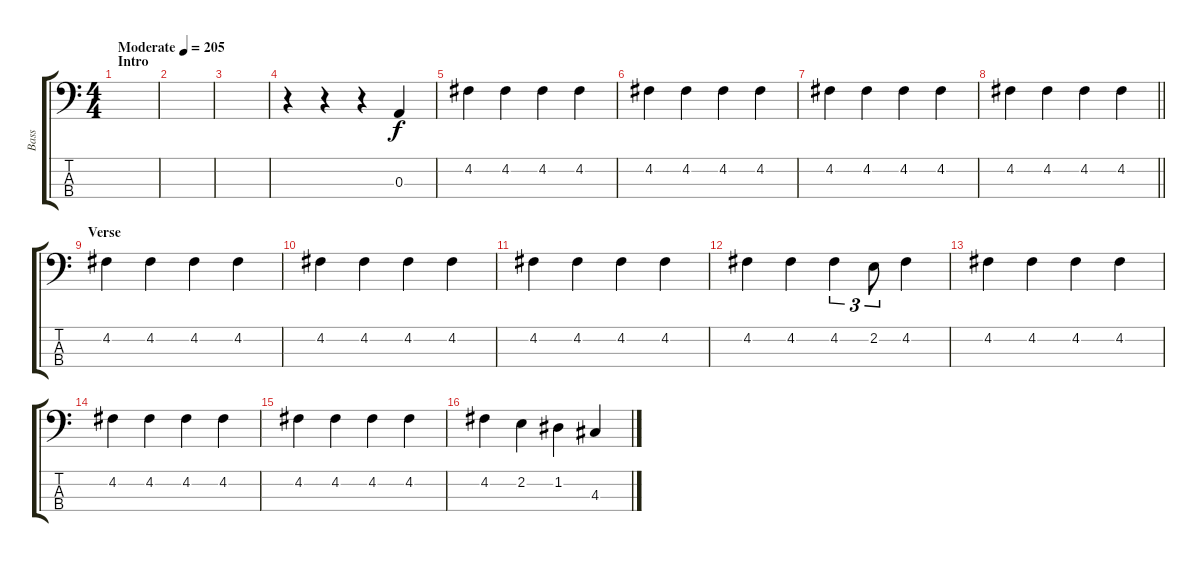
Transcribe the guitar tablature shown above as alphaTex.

\track ("Bass" "Bass") {instrument electricbasspick}
\staff {score tabs}
\tuning (G2 D2 A1 E1) {hide}
\ts (4 4)
\section ("" "Intro")
\tempo (205 "Moderate")
\clef f4
\ks c
|
|
|
r.4 r.4 r.4 0.3.4 |
4.2.4 4.2.4 4.2.4 4.2.4 |
4.2.4 4.2.4 4.2.4 4.2.4 |
4.2.4 4.2.4 4.2.4 4.2.4 |
\barLineRight lightlight
4.2.4 4.2.4 4.2.4 4.2.4 |
\section ("" "Verse")
4.2.4 4.2.4 4.2.4 4.2.4 |
4.2.4 4.2.4 4.2.4 4.2.4 |
4.2.4 4.2.4 4.2.4 4.2.4 |
4.2.4 4.2.4 4.2.4{tu (3 2)} 2.2.8{tu (3 2)} 4.2.4 |
4.2.4 4.2.4 4.2.4 4.2.4 |
4.2.4 4.2.4 4.2.4 4.2.4 |
4.2.4 4.2.4 4.2.4 4.2.4 |
4.2.4 2.2.4 1.2.4 4.3.4
